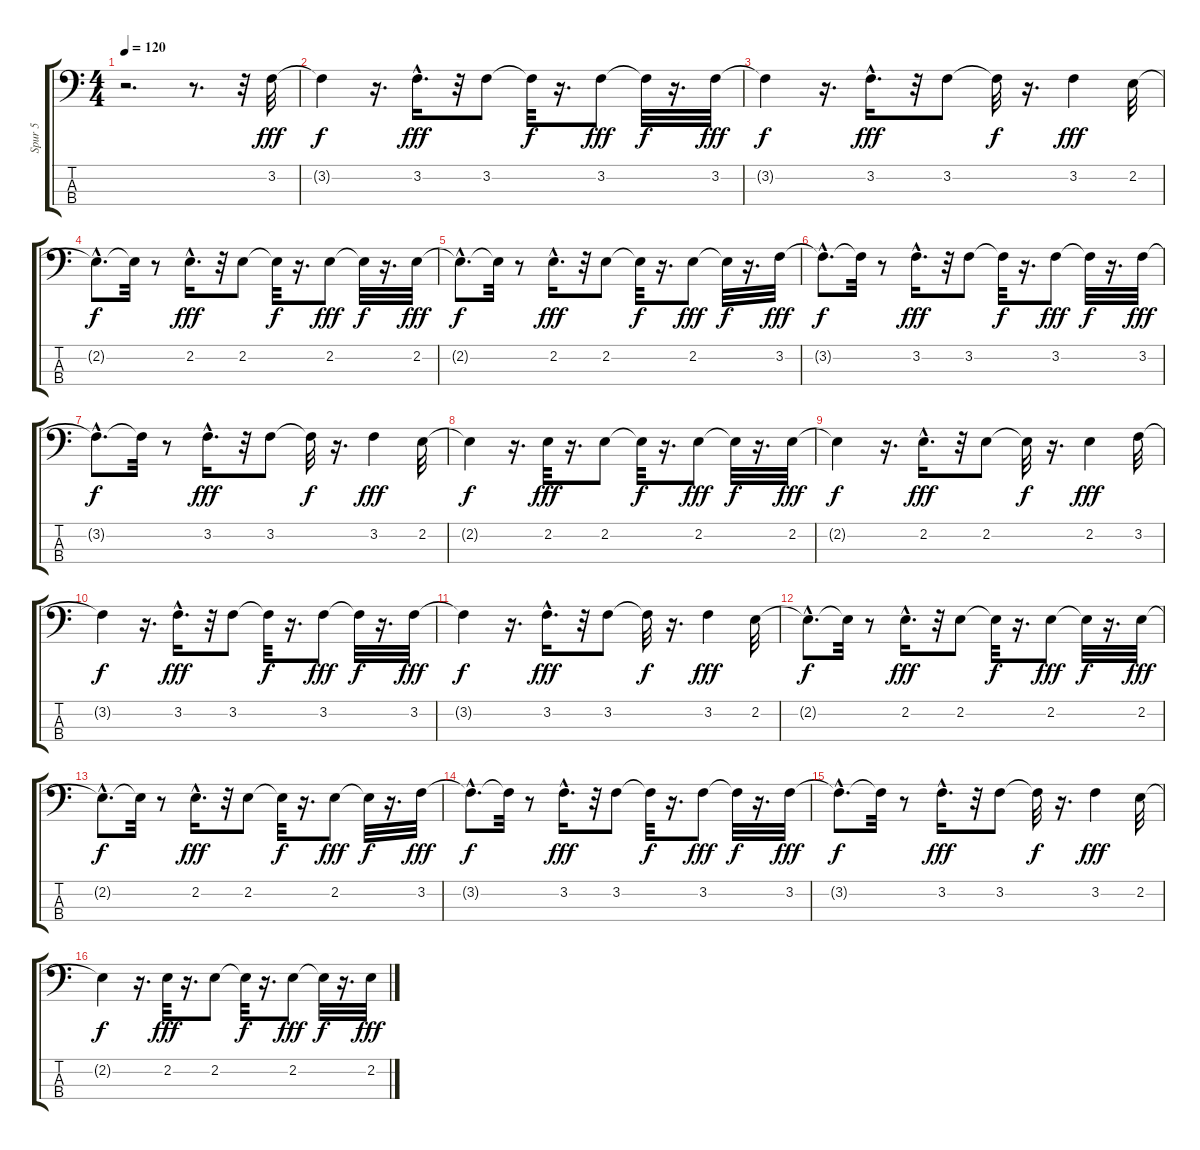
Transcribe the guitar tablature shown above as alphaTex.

\track ("Spur 5" "Spur 5") {instrument slapbass1}
\staff {score tabs}
\tuning (G2 D2 A1 E1) {hide}
\ts (4 4)
\tempo 120
\clef f4
\ks c
r.2{d dy fff instrument slapbass1} r.8{d} r.32 3.2.32 |
3.2{t}.4{dy f} r.16{d} 3.2{hac}.16{d dy fff} r.32 3.2.8 3.2{t}.32{dy f} r.16{d} 3.2.8{dy fff} 3.2{t}.32{dy f} r.16{d} 3.2.32{dy fff} |
3.2{t}.4{dy f} r.16{d} 3.2{hac}.16{d dy fff} r.32 3.2.8 3.2{t}.32{dy f} r.16{d} 3.2.4{dy fff} 2.2.32 |
2.2{hac t}.8{d dy f} 2.2{t}.32 r.8 2.2{hac}.16{d dy fff} r.32 2.2.8 2.2{t}.32{dy f} r.16{d} 2.2.8{dy fff} 2.2{t}.32{dy f} r.16{d} 2.2.32{dy fff} |
2.2{hac t}.8{d dy f} 2.2{t}.32 r.8 2.2{hac}.16{d dy fff} r.32 2.2.8 2.2{t}.32{dy f} r.16{d} 2.2.8{dy fff} 2.2{t}.32{dy f} r.16{d} 3.2.32{dy fff} |
3.2{hac t}.8{d dy f} 3.2{t}.32 r.8 3.2{hac}.16{d dy fff} r.32 3.2.8 3.2{t}.32{dy f} r.16{d} 3.2.8{dy fff} 3.2{t}.32{dy f} r.16{d} 3.2.32{dy fff} |
3.2{hac t}.8{d dy f} 3.2{t}.32 r.8 3.2{hac}.16{d dy fff} r.32 3.2.8 3.2{t}.32{dy f} r.16{d} 3.2.4{dy fff} 2.2.32 |
2.2{t}.4{dy f} r.16{d} 2.2.32{dy fff} r.16{d} 2.2.8 2.2{t}.32{dy f} r.16{d} 2.2.8{dy fff} 2.2{t}.32{dy f} r.16{d} 2.2.32{dy fff} |
2.2{t}.4{dy f} r.16{d} 2.2{hac}.16{d dy fff} r.32 2.2.8 2.2{t}.32{dy f} r.16{d} 2.2.4{dy fff} 3.2.32 |
3.2{t}.4{dy f} r.16{d} 3.2{hac}.16{d dy fff} r.32 3.2.8 3.2{t}.32{dy f} r.16{d} 3.2.8{dy fff} 3.2{t}.32{dy f} r.16{d} 3.2.32{dy fff} |
3.2{t}.4{dy f} r.16{d} 3.2{hac}.16{d dy fff} r.32 3.2.8 3.2{t}.32{dy f} r.16{d} 3.2.4{dy fff} 2.2.32 |
2.2{hac t}.8{d dy f} 2.2{t}.32 r.8 2.2{hac}.16{d dy fff} r.32 2.2.8 2.2{t}.32{dy f} r.16{d} 2.2.8{dy fff} 2.2{t}.32{dy f} r.16{d} 2.2.32{dy fff} |
2.2{hac t}.8{d dy f} 2.2{t}.32 r.8 2.2{hac}.16{d dy fff} r.32 2.2.8 2.2{t}.32{dy f} r.16{d} 2.2.8{dy fff} 2.2{t}.32{dy f} r.16{d} 3.2.32{dy fff} |
3.2{hac t}.8{d dy f} 3.2{t}.32 r.8 3.2{hac}.16{d dy fff} r.32 3.2.8 3.2{t}.32{dy f} r.16{d} 3.2.8{dy fff} 3.2{t}.32{dy f} r.16{d} 3.2.32{dy fff} |
3.2{hac t}.8{d dy f} 3.2{t}.32 r.8 3.2{hac}.16{d dy fff} r.32 3.2.8 3.2{t}.32{dy f} r.16{d} 3.2.4{dy fff} 2.2.32 |
2.2{t}.4{dy f} r.16{d} 2.2.32{dy fff} r.16{d} 2.2.8 2.2{t}.32{dy f} r.16{d} 2.2.8{dy fff} 2.2{t}.32{dy f} r.16{d} 2.2.32{dy fff}
